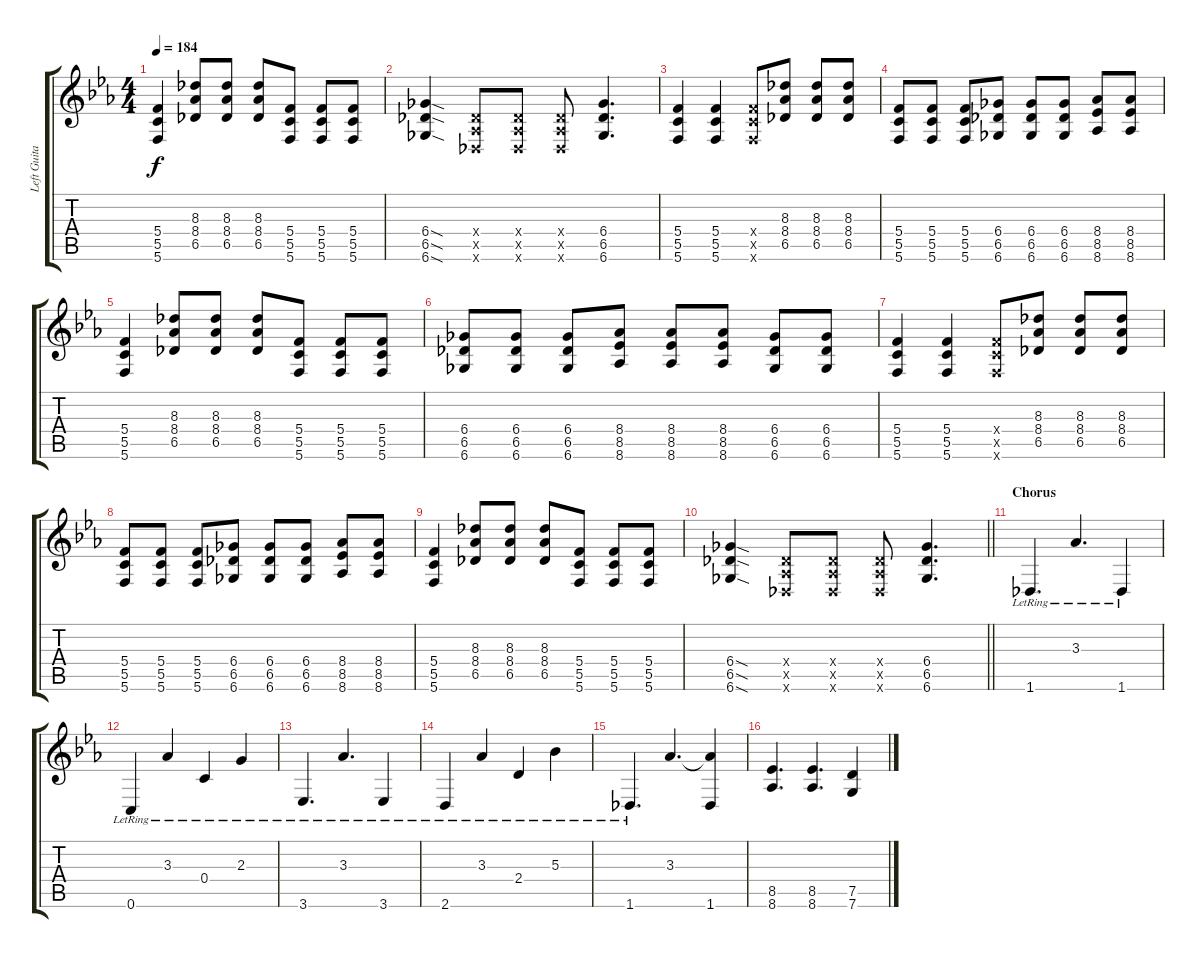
\track ("Left Guitar" "Left Guita") {instrument overdrivenguitar}
\staff {score tabs}
\tuning (D4 A3 F3 C3 G2 C2) {hide}
\ts (4 4)
\tempo 184
\clef g2
\ks eb
(5.4 5.5 5.6).4{dy f} (8.3 8.4 6.5).8 (8.3 8.4 6.5).8 (8.3 8.4 6.5).8 (5.4 5.5 5.6).8 (5.4 5.5 5.6).8 (5.4 5.5 5.6).8 |
(6.4{sod} 6.5{sod} 6.6{sod}).4 (1.4{x} 1.5{x} 1.6{x}).8 (1.4{x} 1.5{x} 1.6{x}).8 (1.4{x} 1.5{x} 1.6{x}).8 (6.4 6.5 6.6).4{d} |
(5.4 5.5 5.6).4 (5.4 5.5 5.6).4 (5.4{x} 5.5{x} 5.6{x}).8 (8.3 8.4 6.5).8 (8.3 8.4 6.5).8 (8.3 8.4 6.5).8 |
(5.4 5.5 5.6).8 (5.4 5.5 5.6).8 (5.4 5.5 5.6).8 (6.4 6.5 6.6).8 (6.4 6.5 6.6).8 (6.4 6.5 6.6).8 (8.4 8.5 8.6).8 (8.4 8.5 8.6).8 |
(5.4 5.5 5.6).4 (8.3 8.4 6.5).8 (8.3 8.4 6.5).8 (8.3 8.4 6.5).8 (5.4 5.5 5.6).8 (5.4 5.5 5.6).8 (5.4 5.5 5.6).8 |
(6.4 6.5 6.6).8 (6.4 6.5 6.6).8 (6.4 6.5 6.6).8 (8.4 8.5 8.6).8 (8.4 8.5 8.6).8 (8.4 8.5 8.6).8 (6.4 6.5 6.6).8 (6.4 6.5 6.6).8 |
(5.4 5.5 5.6).4 (5.4 5.5 5.6).4 (5.4{x} 5.5{x} 5.6{x}).8 (8.3 8.4 6.5).8 (8.3 8.4 6.5).8 (8.3 8.4 6.5).8 |
(5.4 5.5 5.6).8 (5.4 5.5 5.6).8 (5.4 5.5 5.6).8 (6.4 6.5 6.6).8 (6.4 6.5 6.6).8 (6.4 6.5 6.6).8 (8.4 8.5 8.6).8 (8.4 8.5 8.6).8 |
(5.4 5.5 5.6).4 (8.3 8.4 6.5).8 (8.3 8.4 6.5).8 (8.3 8.4 6.5).8 (5.4 5.5 5.6).8 (5.4 5.5 5.6).8 (5.4 5.5 5.6).8 |
\barLineRight lightlight
(6.4{sod} 6.5{sod} 6.6{sod}).4 (1.4{x} 1.5{x} 1.6{x}).8 (1.4{x} 1.5{x} 1.6{x}).8 (1.4{x} 1.5{x} 1.6{x}).8 (6.4 6.5 6.6).4{d} |
\section ("" "Chorus")
1.6{lr}.4{d} 3.3{lr}.4{d} 1.6{lr}.4 |
0.6{lr}.4 3.3{lr}.4 0.4{lr}.4 2.3{lr}.4 |
3.6{lr}.4{d} 3.3{lr}.4{d} 3.6{lr}.4 |
2.6{lr}.4 3.3{lr}.4 2.4{lr}.4 5.3{lr}.4 |
1.6{lr}.4{d} 3.3.4{d} (3.3{t} 1.6).4 |
(8.5 8.6).4{d} (8.5 8.6).4{d} (7.5 7.6).4
